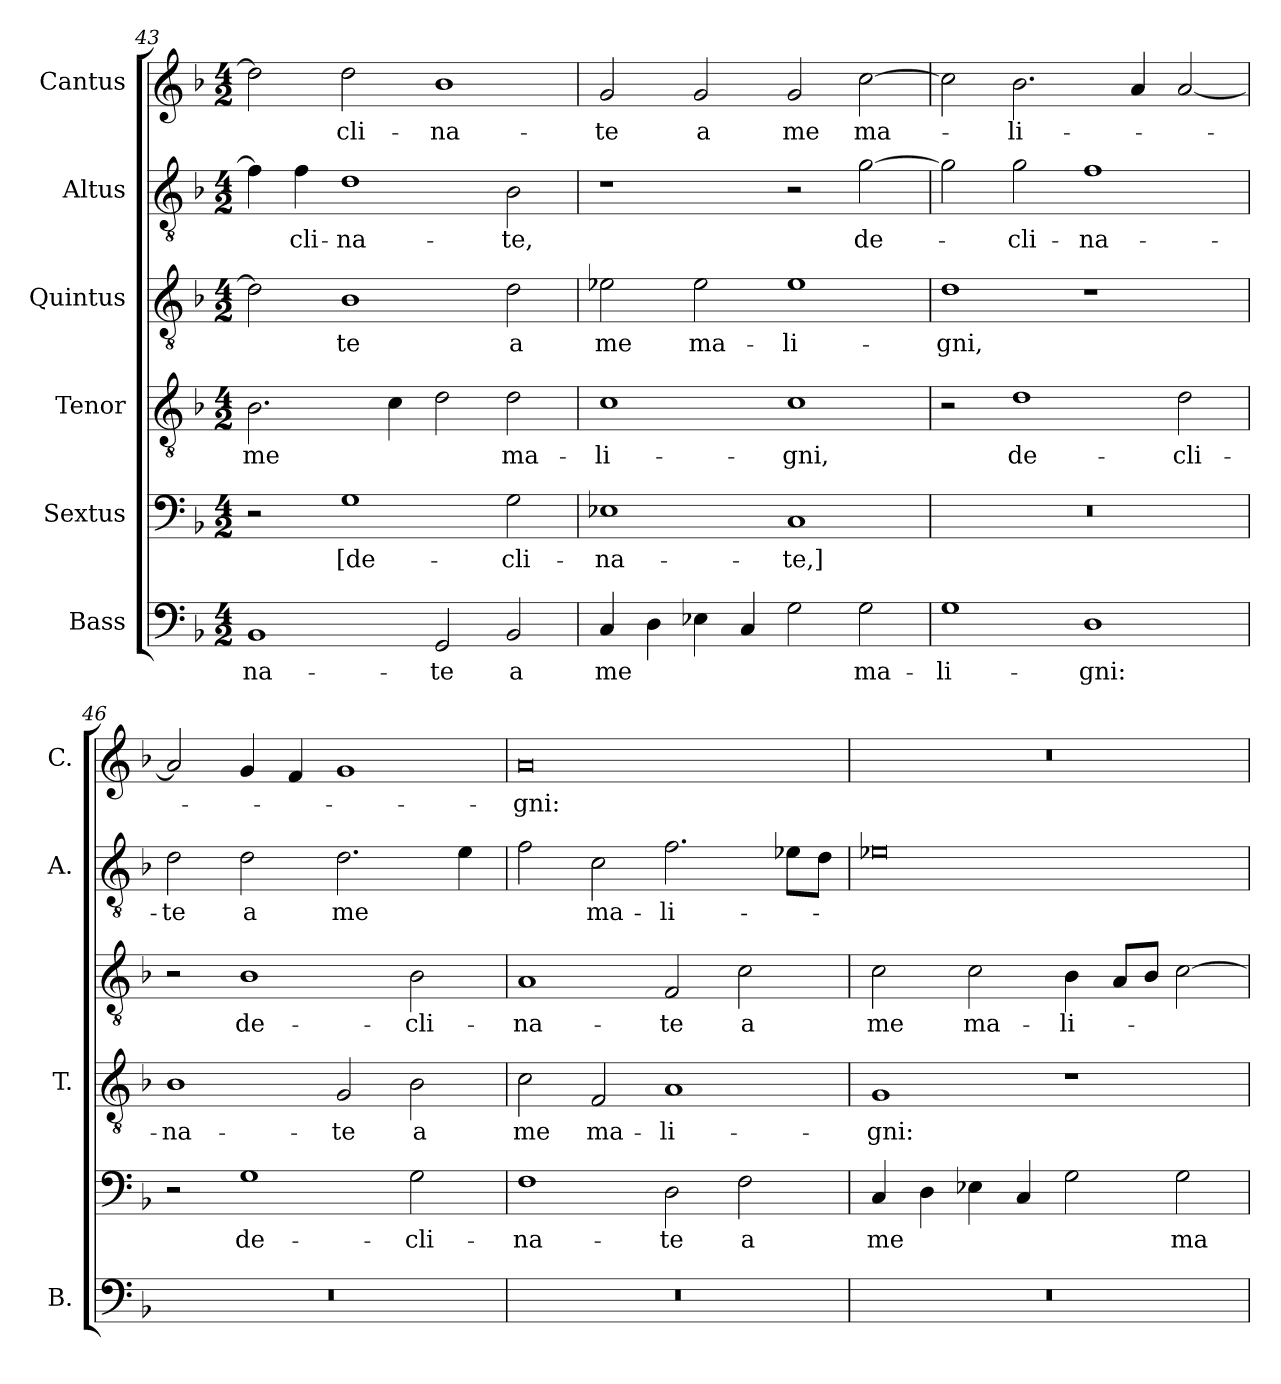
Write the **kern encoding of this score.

**kern	**text	**kern	**text	**kern	**text	**kern	**text	**kern	**text	**kern	**text
*part6	*part6	*part5	*part5	*part4	*part4	*part3	*part3	*part2	*part2	*part1	*part1
*staff6	*staff6	*staff5	*staff5	*staff4	*staff4	*staff3	*staff3	*staff2	*staff2	*staff1	*staff1
*I"Bass	*	*I"Sextus	*	*I"Tenor	*	*I"Quintus	*	*I"Altus	*	*I"Cantus	*
*I'B.	*	*	*	*I'T.	*	*	*	*I'A.	*	*I'C.	*
*clefF4	*	*clefF4	*	*clefGv2	*	*clefGv2	*	*clefGv2	*	*clefG2	*
*	*	*	*	*ITrd7c12	*	*ITrd7c12	*	*ITrd7c12	*	*	*
*k[b-]	*	*k[b-]	*	*k[b-]	*	*k[b-]	*	*k[b-]	*	*k[b-]	*
*d:	*	*d:	*	*d:	*	*d:	*	*d:	*	*d:	*
*M4/2	*	*M4/2	*	*M4/2	*	*M4/2	*	*M4/2	*	*M4/2	*
=43	=43	=43	=43	=43	=43	=43	=43	=43	=43	=43	=43
!	!LO:LY:b	!	!	!	!LO:LY:b	!	!	!	!	!	!
1BB-	-na-	2r	.	2.BB-\	me	2D\]	.	4F\]	.	2dd\]	.
!	!	!	!	!	!	!	!	!	!LO:LY:b	!	!
.	.	.	.	.	.	.	.	4F\	-cli-	.	.
!	!	!	!LO:LY:b	!	!	!	!LO:LY:b	!	!LO:LY:b	!	!LO:LY:b
.	.	1G	[de-	.	.	1BB-	-te	1D	-na-	2dd\	-cli-
.	.	.	.	4C\	.	.	.	.	.	.	.
!	!LO:LY:b	!	!	!	!	!	!	!	!	!	!LO:LY:b
2GG/	-te	.	.	2D\	.	.	.	.	.	1b-	-na-
!	!LO:LY:b	!	!LO:LY:b	!	!LO:LY:b	!	!LO:LY:b	!	!LO:LY:b	!	!
2BB-/	a	2G\	-cli-	2D\	ma-	2D\	a	2BB-\	-te,	.	.
=44	=44	=44	=44	=44	=44	=44	=44	=44	=44	=44	=44
!	!LO:LY:b	!	!LO:LY:b	!	!LO:LY:b	!	!LO:LY:b	!	!	!	!LO:LY:b
4C/	me	1E-X	-na-	1C	-li-	2E-X\	me	1r	.	2g/	-te
4D\	.	.	.	.	.	.	.	.	.	.	.
!	!	!	!	!	!	!	!LO:LY:b	!	!	!	!LO:LY:b
4E-X\	.	.	.	.	.	2E-\	ma-	.	.	2g/	a
4C/	.	.	.	.	.	.	.	.	.	.	.
!	!	!	!LO:LY:b	!	!LO:LY:b	!	!LO:LY:b	!	!	!	!LO:LY:b
2G\	.	1C	-te,]	1C	-gni,	1E-	-li-	2r	.	2g/	me
!	!LO:LY:b	!	!	!	!	!	!	!	!LO:LY:b	!	!LO:LY:b
2G\	ma-	.	.	.	.	.	.	[>2G\	de-	[>2cc\	ma-
=45	=45	=45	=45	=45	=45	=45	=45	=45	=45	=45	=45
!	!LO:LY:b	!LO:N:vis=1	!	!	!	!	!LO:LY:b	!	!	!	!
1G	-li-	0r	.	2r	.	1D	-gni,	2G\]	.	2cc\]	.
!	!	!	!	!	!LO:LY:b	!	!	!	!LO:LY:b	!	!LO:LY:b
.	.	.	.	1D	de-	.	.	2G\	-cli-	2.b-\	-li-
!	!LO:LY:b	!	!	!	!	!	!	!	!LO:LY:b	!	!
1D	-gni:	.	.	.	.	1r	.	1F	-na-	.	.
.	.	.	.	.	.	.	.	.	.	4a/	.
!	!	!	!	!	!LO:LY:b	!	!	!	!	!	!
.	.	.	.	2D\	-cli-	.	.	.	.	[<2a/	.
=46	=46	=46	=46	=46	=46	=46	=46	=46	=46	=46	=46
!LO:N:vis=1	!	!	!	!	!LO:LY:b	!	!	!	!LO:LY:b	!	!
0r	.	2r	.	1BB-	-na-	2r	.	2D\	-te	2a/]	.
!	!	!	!LO:LY:b	!	!	!	!LO:LY:b	!	!LO:LY:b	!	!
.	.	1G	de-	.	.	1BB-	de-	2D\	a	4g/	.
.	.	.	.	.	.	.	.	.	.	4f/	.
!	!	!	!	!	!LO:LY:b	!	!	!	!LO:LY:b	!	!
.	.	.	.	2GG/	-te	.	.	2.D\	me	1g	.
!	!	!	!LO:LY:b	!	!LO:LY:b	!	!LO:LY:b	!	!	!	!
.	.	2G\	-cli-	2BB-\	a	2BB-\	-cli-	.	.	.	.
.	.	.	.	.	.	.	.	4E\	.	.	.
!!LO:LB:g=z
=47	=47	=47	=47	=47	=47	=47	=47	=47	=47	=47	=47
!LO:N:vis=1	!	!	!LO:LY:b	!	!LO:LY:b	!	!LO:LY:b	!	!	!	!LO:LY:b
0r	.	1F	-na-	2C\	me	1AA	-na-	2F\	.	0a	-gni:
!	!	!	!	!	!LO:LY:b	!	!	!	!LO:LY:b	!	!
.	.	.	.	2FF/	ma-	.	.	2C\	ma-	.	.
!	!	!	!LO:LY:b	!	!LO:LY:b	!	!LO:LY:b	!	!LO:LY:b	!	!
.	.	2D\	-te	1AA	-li-	2FF/	-te	2.F\	-li-	.	.
!	!	!	!LO:LY:b	!	!	!	!LO:LY:b	!	!	!	!
.	.	2F\	a	.	.	2C\	a	.	.	.	.
.	.	.	.	.	.	.	.	8E-X\L	.	.	.
.	.	.	.	.	.	.	.	8D\J	.	.	.
=48	=48	=48	=48	=48	=48	=48	=48	=48	=48	=48	=48
!LO:N:vis=1	!	!	!LO:LY:b	!	!LO:LY:b	!	!LO:LY:b	!	!	!LO:N:vis=1	!
0r	.	4C/	me	1GG	-gni:	2C\	me	0E-X	.	0r	.
.	.	4D\	.	.	.	.	.	.	.	.	.
!	!	!	!	!	!	!	!LO:LY:b	!	!	!	!
.	.	4E-X\	.	.	.	2C\	ma-	.	.	.	.
.	.	4C/	.	.	.	.	.	.	.	.	.
!	!	!	!	!	!	!	!LO:LY:b	!	!	!	!
.	.	2G\	.	1r	.	4BB-\	-li-	.	.	.	.
.	.	.	.	.	.	8AA/L	.	.	.	.	.
.	.	.	.	.	.	8BB-/J	.	.	.	.	.
!	!	!	!LO:LY:b	!	!	!	!	!	!	!	!
.	.	2G\	ma-	.	.	[>2C\	.	.	.	.	.
=	=	=	=	=	=	=	=	=	=	=	=
*-	*-	*-	*-	*-	*-	*-	*-	*-	*-	*-	*-
